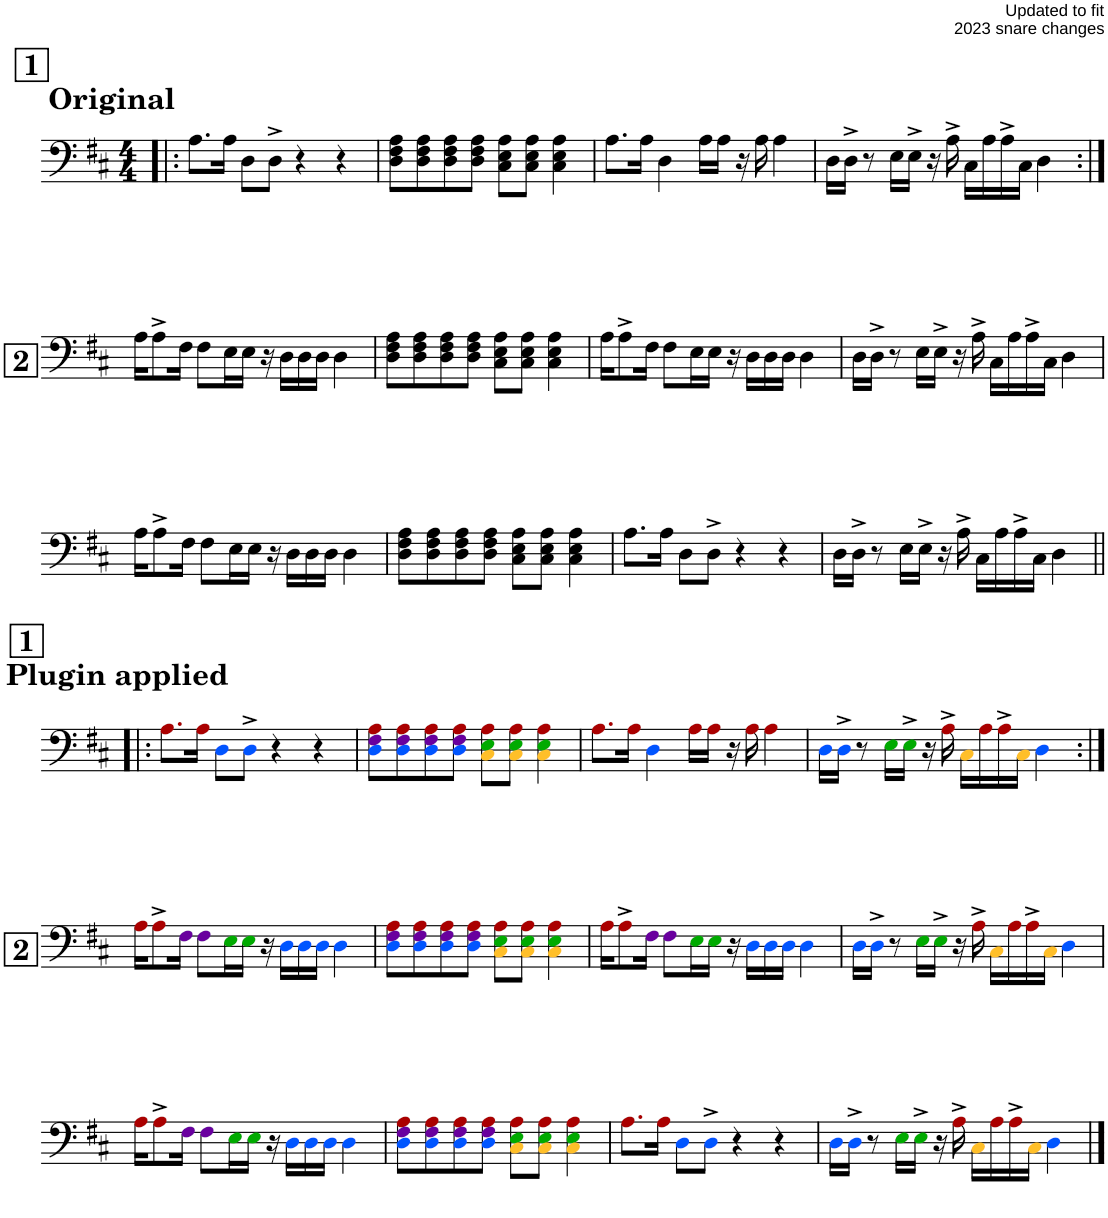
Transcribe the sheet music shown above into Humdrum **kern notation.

**kern
*part1
*staff1
*I"Tenors (tonal)
*I'T
*clefF4
*Trd1c2
*k[f#c#]
*M4/4
!!LO:REH:place=s1:a:B:cj:fs=14:t=1
=1!|:
!LO:TX:a:B:t=Original
8.A\L
16A\Jk
8D\L
8D^\J
4r
4r
=2
8D\ 8F#\ 8A\L
8D\ 8F#\ 8A\
8D\ 8F#\ 8A\
8D\ 8F#\ 8A\J
8C#\ 8E\ 8A\L
8C#\ 8E\ 8A\J
4C#\ 4E\ 4A\
=3
8.A\L
16A\Jk
4D\
16A\LL
16A\JJ
16r
16A\
4A\
=4
16D\LL
16D^\JJ
8r
16E\LL
16E^\JJ
16r
16A^\
16C#\LL
16A\
16A^\
16C#\JJ
4D\
!!LO:LB:g=z
!!LO:REH:place=s1:a:B:cj:fs=14:t=2
=5:|!
16A\KL
8A^\
16F#\Jk
8F#\L
16E\L
16E\JJ
16r
16D\LL
16D\
16D\JJ
4D\
=6
8D\ 8F#\ 8A\L
8D\ 8F#\ 8A\
8D\ 8F#\ 8A\
8D\ 8F#\ 8A\J
8C#\ 8E\ 8A\L
8C#\ 8E\ 8A\J
4C#\ 4E\ 4A\
=7
16A\KL
8A^\
16F#\Jk
8F#\L
16E\L
16E\JJ
16r
16D\LL
16D\
16D\JJ
4D\
=8
16D\LL
16D^\JJ
8r
16E\LL
16E^\JJ
16r
16A^\
16C#\LL
16A\
16A^\
16C#\JJ
4D\
!!LO:LB:g=z
=9
16A\KL
8A^\
16F#\Jk
8F#\L
16E\L
16E\JJ
16r
16D\LL
16D\
16D\JJ
4D\
=10
8D\ 8F#\ 8A\L
8D\ 8F#\ 8A\
8D\ 8F#\ 8A\
8D\ 8F#\ 8A\J
8C#\ 8E\ 8A\L
8C#\ 8E\ 8A\J
4C#\ 4E\ 4A\
=11
8.A\L
16A\Jk
8D\L
8D^\J
4r
4r
=12
16D\LL
16D^\JJ
8r
16E\LL
16E^\JJ
16r
16A^\
16C#\LL
16A\
16A^\
16C#\JJ
4D\
!!LO:LB:g=z
!!LO:REH:place=s1:a:B:cj:fs=14:t=1
=13!|:
!LO:TX:a:B:t=Plugin applied
8.Ai\L
16Ai\Jk
8Dj\L
8D^j\J
4r
4r
=14
8Dj\ 8F#Z\ 8Ai\L
8Dj\ 8F#Z\ 8Ai\
8Dj\ 8F#Z\ 8Ai\
8Dj\ 8F#Z\ 8Ai\J
8C#V\ 8EN\ 8Ai\L
8C#V\ 8EN\ 8Ai\J
4C#V\ 4EN\ 4Ai\
=15
8.Ai\L
16Ai\Jk
4Dj\
16Ai\LL
16Ai\JJ
16r
16Ai\
4Ai\
=16
16Dj\LL
16D^j\JJ
8r
16EN\LL
16E^N\JJ
16r
16A^i\
16C#V\LL
16Ai\
16A^i\
16C#V\JJ
4Dj\
!!LO:LB:g=z
!!LO:REH:place=s1:a:B:cj:fs=14:t=2
=17:|!
16Ai\KL
8A^i\
16F#Z\Jk
8F#Z\L
16EN\L
16EN\JJ
16r
16Dj\LL
16Dj\
16Dj\JJ
4Dj\
=18
8Dj\ 8F#Z\ 8Ai\L
8Dj\ 8F#Z\ 8Ai\
8Dj\ 8F#Z\ 8Ai\
8Dj\ 8F#Z\ 8Ai\J
8C#V\ 8EN\ 8Ai\L
8C#V\ 8EN\ 8Ai\J
4C#V\ 4EN\ 4Ai\
=19
16Ai\KL
8A^i\
16F#Z\Jk
8F#Z\L
16EN\L
16EN\JJ
16r
16Dj\LL
16Dj\
16Dj\JJ
4Dj\
=20
16Dj\LL
16D^j\JJ
8r
16EN\LL
16E^N\JJ
16r
16A^i\
16C#V\LL
16Ai\
16A^i\
16C#V\JJ
4Dj\
!!LO:LB:g=z
=21
16Ai\KL
8A^i\
16F#Z\Jk
8F#Z\L
16EN\L
16EN\JJ
16r
16Dj\LL
16Dj\
16Dj\JJ
4Dj\
=22
8Dj\ 8F#Z\ 8Ai\L
8Dj\ 8F#Z\ 8Ai\
8Dj\ 8F#Z\ 8Ai\
8Dj\ 8F#Z\ 8Ai\J
8C#V\ 8EN\ 8Ai\L
8C#V\ 8EN\ 8Ai\J
4C#V\ 4EN\ 4Ai\
=23
8.Ai\L
16Ai\Jk
8Dj\L
8D^j\J
4r
4r
=24
16Dj\LL
16D^j\JJ
8r
16EN\LL
16E^N\JJ
16r
16A^i\
16C#V\LL
16Ai\
16A^i\
16C#V\JJ
4Dj\
==
*-
